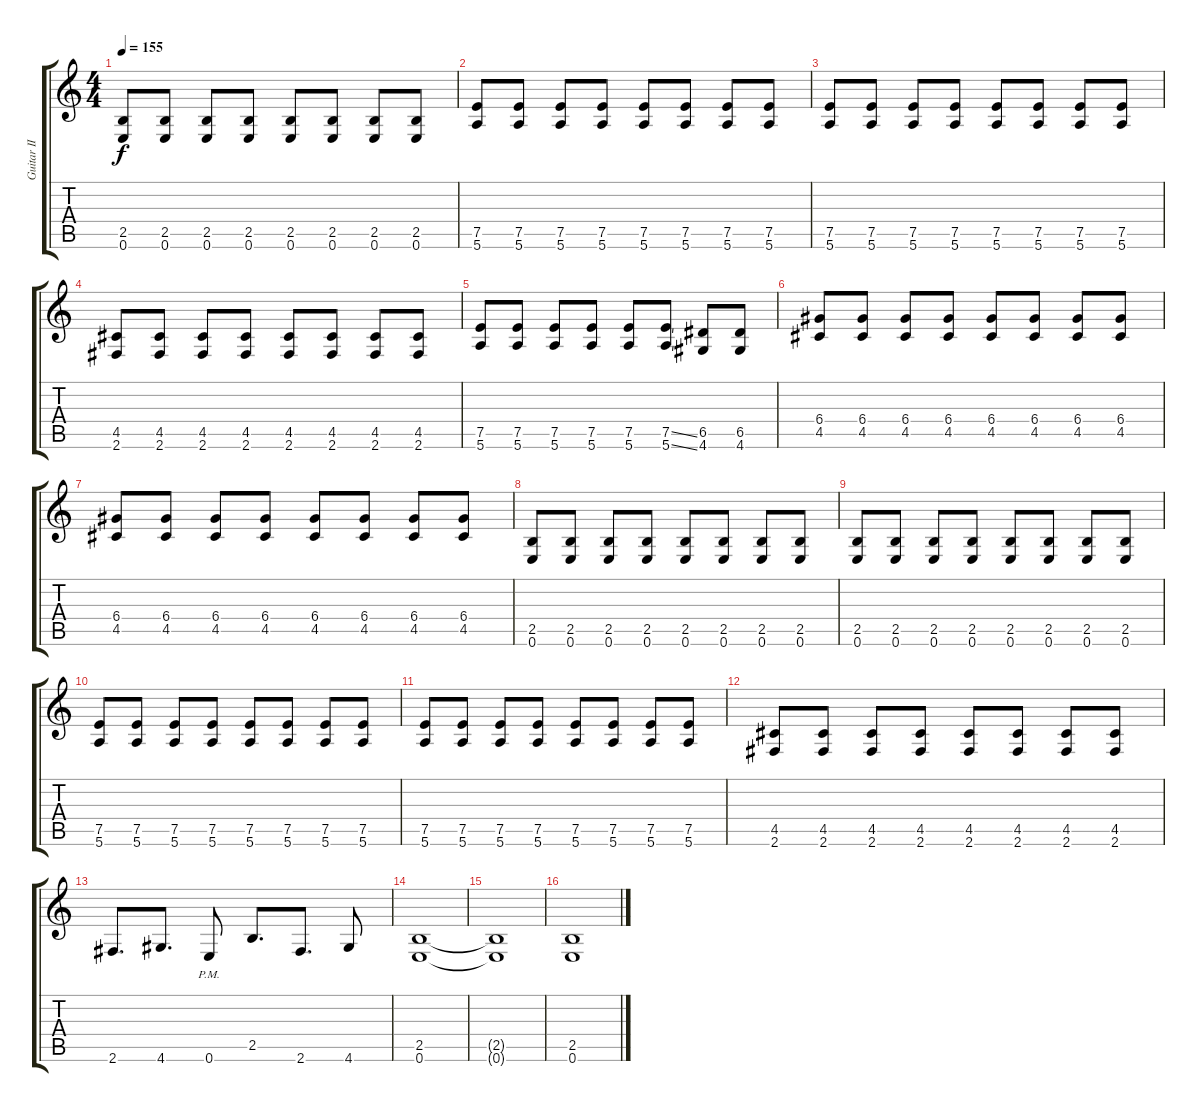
\track ("Guitar II" "Guitar II") {instrument overdrivenguitar}
\staff {score tabs}
\tuning (E4 B3 G3 D3 A2 E2) {hide}
\ts (4 4)
\tempo 155
\clef g2
\ks c
(2.5 0.6).8{dy f} (2.5 0.6).8 (2.5 0.6).8 (2.5 0.6).8 (2.5 0.6).8 (2.5 0.6).8 (2.5 0.6).8 (2.5 0.6).8 |
(7.5 5.6).8 (7.5 5.6).8 (7.5 5.6).8 (7.5 5.6).8 (7.5 5.6).8 (7.5 5.6).8 (7.5 5.6).8 (7.5 5.6).8 |
(7.5 5.6).8 (7.5 5.6).8 (7.5 5.6).8 (7.5 5.6).8 (7.5 5.6).8 (7.5 5.6).8 (7.5 5.6).8 (7.5 5.6).8 |
(4.5 2.6).8 (4.5 2.6).8 (4.5 2.6).8 (4.5 2.6).8 (4.5 2.6).8 (4.5 2.6).8 (4.5 2.6).8 (4.5 2.6).8 |
(7.5 5.6).8 (7.5 5.6).8 (7.5 5.6).8 (7.5 5.6).8 (7.5 5.6).8 (7.5{ss} 5.6{ss}).8 (6.5 4.6).8 (6.5 4.6).8 |
(6.4 4.5).8 (6.4 4.5).8 (6.4 4.5).8 (6.4 4.5).8 (6.4 4.5).8 (6.4 4.5).8 (6.4 4.5).8 (6.4 4.5).8 |
(6.4 4.5).8 (6.4 4.5).8 (6.4 4.5).8 (6.4 4.5).8 (6.4 4.5).8 (6.4 4.5).8 (6.4 4.5).8 (6.4 4.5).8 |
(2.5 0.6).8 (2.5 0.6).8 (2.5 0.6).8 (2.5 0.6).8 (2.5 0.6).8 (2.5 0.6).8 (2.5 0.6).8 (2.5 0.6).8 |
(2.5 0.6).8 (2.5 0.6).8 (2.5 0.6).8 (2.5 0.6).8 (2.5 0.6).8 (2.5 0.6).8 (2.5 0.6).8 (2.5 0.6).8 |
(7.5 5.6).8 (7.5 5.6).8 (7.5 5.6).8 (7.5 5.6).8 (7.5 5.6).8 (7.5 5.6).8 (7.5 5.6).8 (7.5 5.6).8 |
(7.5 5.6).8 (7.5 5.6).8 (7.5 5.6).8 (7.5 5.6).8 (7.5 5.6).8 (7.5 5.6).8 (7.5 5.6).8 (7.5 5.6).8 |
(4.5 2.6).8 (4.5 2.6).8 (4.5 2.6).8 (4.5 2.6).8 (4.5 2.6).8 (4.5 2.6).8 (4.5 2.6).8 (4.5 2.6).8 |
2.6.8{d} 4.6.8{d} 0.6{pm}.8 2.5.8{d} 2.6.8{d} 4.6.8 |
(2.5 0.6).1 |
(2.5{t} 0.6{t}).1 |
(2.5 0.6).1
